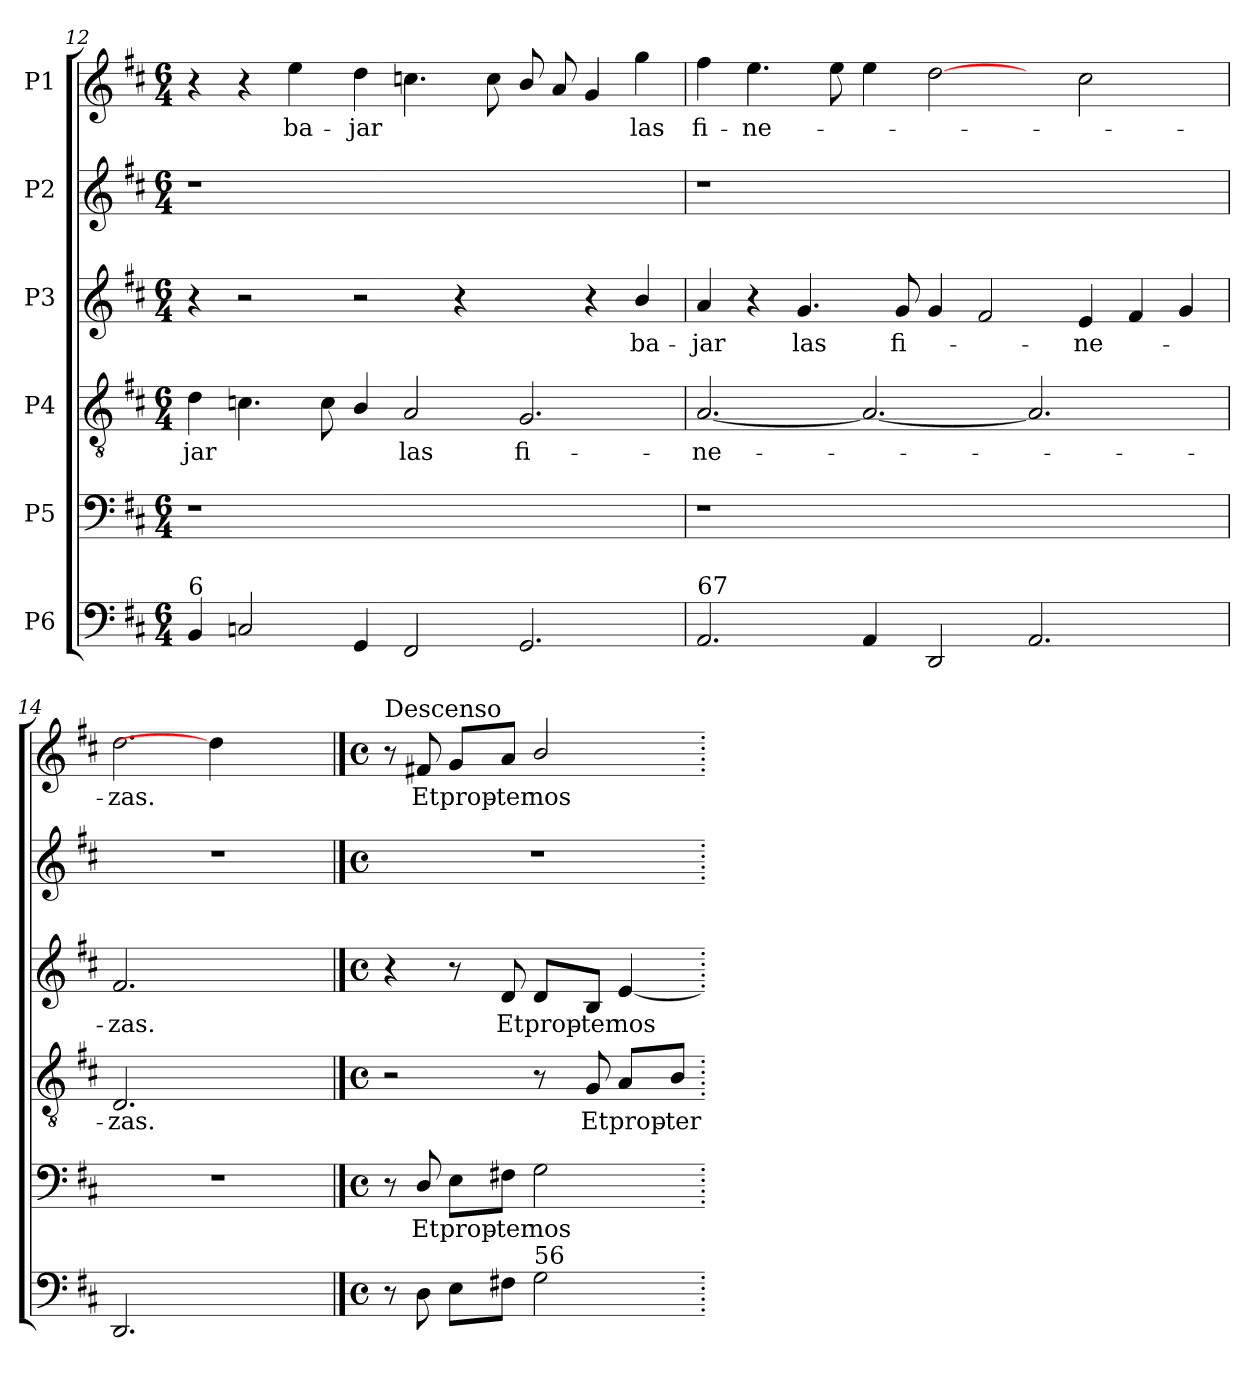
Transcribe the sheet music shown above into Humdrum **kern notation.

**kern	**kern	**text	**kern	**text	**kern	**text	**kern	**kern	**text
*part6	*part5	*part5	*part4	*part4	*part3	*part3	*part2	*part1	*part1
*staff6	*staff5	*staff5	*staff4	*staff4	*staff3	*staff3	*staff2	*staff1	*staff1
*I"P6	*I"P5	*	*I"P4	*	*I"P3	*	*I"P2	*I"P1	*
!!LO:LB:g=z
*clefF4	*clefF4	*	*clefGv2	*	*clefG2	*	*clefG2	*clefG2	*
*	*	*	*ITrd7c12	*	*	*	*	*	*
*k[f#c#]	*k[f#c#]	*	*k[f#c#]	*	*k[f#c#]	*	*k[f#c#]	*k[f#c#]	*
*D:	*D:	*	*D:	*	*D:	*	*D:	*D:	*
*M6/4	*M6/4	*	*M6/4	*	*M6/4	*	*M6/4	*M6/4	*
=12	=12	=12	=12	=12	=12	=12	=12	=12	=12
!	!LO:N:vis=1	!	!	!	!	!	!	!	!
!LO:TX:a:t=6	!	!	!	!	!	!	!	!	!
!	!	!	!	!LO:LY:b:color=#000000	!	!	!LO:N:vis=1	!	!
4BBi/	1.r	.	4Di\	-jar	4r	.	1.r	4r	.
2Cni/	.	.	4.Cni\	.	2r	.	.	4r	.
!	!	!	!	!	!	!	!	!	!LO:LY:b:color=#000000
.	.	.	.	.	.	.	.	4eei\	ba-
.	.	.	8Ci\	.	.	.	.	.	.
!	!	!	!	!	!	!	!	!	!LO:LY:b:color=#000000
4GGi/	.	.	4BBi/	.	2r	.	.	4ddi\	-jar
!	!	!	!	!LO:LY:b:color=#000000	!	!	!	!	!
2FF#i/	.	.	2AAi/	las	.	.	.	4.ccni\	.
.	.	.	.	.	4r	.	.	.	.
.	.	.	.	.	.	.	.	8cci\	.
!	!	!	!	!LO:LY:b:color=#000000	!	!	!	!	!
2.GGi/	2.ryy	.	2.GGi/	fi-	4ryy	.	2.ryy	8bi/	.
.	.	.	.	.	.	.	.	8ai/	.
.	.	.	.	.	4r	.	.	4gi/	.
!	!	!	!	!	!	!LO:LY:b:color=#000000	!	!	!
!	!	!	!	!	!	!	!	!	!LO:LY:b:color=#000000
.	.	.	.	.	4bi/	ba-	.	4ggi\	las
!!LO:LB:g=z
=13	=13	=13	=13	=13	=13	=13	=13	=13	=13
!	!LO:N:vis=1	!	!	!	!	!	!	!	!
!	!	!	!	!LO:LY:b:color=#000000	!	!	!	!	!
!	!	!	!	!	!	!LO:LY:b:color=#000000	!LO:N:vis=1	!	!
!LO:TX:a:t=67	!	!	!	!	!	!	!	!	!
!	!	!	!	!	!	!	!	!	!LO:LY:b:color=#000000
2.AAi/	1.r	.	[2.AAi/	-ne-	4ai/	-jar	1.r	4ff#i\	fi-
!	!	!	!	!	!	!	!	!	!LO:LY:b:color=#000000
.	.	.	.	.	4r	.	.	4.eei\	-ne-
!	!	!	!	!	!	!LO:LY:b:color=#000000	!	!	!
.	.	.	.	.	4.gi/	las	.	.	.
.	.	.	.	.	.	.	.	8eei\	.
4AAi/	.	.	2.AAi/_	.	.	.	.	4eei\	.
!	!	!	!	!	!	!LO:LY:b:color=#000000	!	!	!
.	.	.	.	.	8gi/	fi-	.	.	.
2DDi/	.	.	.	.	4gi/	.	.	[2ddi\	.
.	.	.	.	.	2f#i/	.	.	.	.
2.AAi/	1ryy	.	2.AAi/]	.	.	.	1ryy	4ryy	.
!	!	!	!	!	!	!LO:LY:b:color=#000000	!	!	!
.	.	.	.	.	4ei/	-ne-	.	2cc#i\	.
.	.	.	.	.	4f#i/	.	.	.	.
4ryy	.	.	4ryy	.	4gi/	.	.	4ryy	.
=14	=14	=14	=14	=14	=14	=14	=14	=14	=14
!	!LO:N:vis=1	!	!	!	!	!	!	!	!
!	!	!	!	!LO:LY:b:color=#000000	!	!	!	!	!
!	!	!	!	!	!	!LO:LY:b:color=#000000	!LO:N:vis=1	!	!
!	!	!	!	!	!	!	!	!	!LO:LY:b:color=#000000
2.DDi/	1.r	.	2.DDi/	-zas.	2.f#i/	-zas.	1.r	2.ddi\	-zas.
2.ryy	.	.	2.ryy	.	2.ryy	.	.	4ddi\]	.
.	.	.	.	.	.	.	.	2ryy	.
!!LO:PB:g=z
==15	==15	==15	==15	==15	==15	==15	==15	==15	==15
*k[]	*k[]	*	*k[]	*	*k[]	*	*k[]	*k[]	*
*C:	*C:	*	*C:	*	*C:	*	*C:	*C:	*
*M4/4	*M4/4	*	*M4/4	*	*M4/4	*	*M4/4	*M4/4	*
*met(c)	*met(c)	*	*met(c)	*	*met(c)	*	*met(c)	*met(c)	*
!	!	!	!	!	!	!	!	!LO:TX:a:t=Descenso	!
8r	8r	.	2r	.	4r	.	1r	8r	.
!	!	!LO:LY:b:color=#000000	!	!	!	!	!	!	!
!	!	!	!	!	!	!	!	!	!LO:LY:b:color=#000000
8Di\	8Di/	Et	.	.	.	.	.	8f#Xi/	Et
!	!	!LO:LY:b:color=#000000	!	!	!	!	!	!	!
!	!	!	!	!	!	!	!	!	!LO:LY:b:color=#000000
8Ei\L	8Ei\L	prop-	.	.	8r	.	.	8gi/L	prop-
!	!	!LO:LY:b:color=#000000	!	!	!	!	!	!	!
!	!	!	!	!	!	!LO:LY:b:color=#000000	!	!	!
!	!	!	!	!	!	!	!	!	!LO:LY:b:color=#000000
8F#Xi\J	8F#Xi\J	-ter	.	.	8di/	Et	.	8ai/J	-ter
!	!	!LO:LY:b:color=#000000	!	!	!	!	!	!	!
!	!	!	!	!	!	!LO:LY:b:color=#000000	!	!	!
!LO:TX:a:t=56	!	!	!	!	!	!	!	!	!
!	!	!	!	!	!	!	!	!	!LO:LY:b:color=#000000
2Gi\	2Gi\	nos-	8r	.	8di/L	prop-	.	2bi/	nos-
!	!	!	!	!LO:LY:b:color=#000000	!	!	!	!	!
!	!	!	!	!	!	!LO:LY:b:color=#000000	!	!	!
.	.	.	8GGi/	Et	8Bi/J	-ter	.	.	.
!	!	!	!	!LO:LY:b:color=#000000	!	!	!	!	!
!	!	!	!	!	!	!LO:LY:b:color=#000000	!	!	!
.	.	.	8AAi/L	prop-	[4ei/	nos-	.	.	.
!	!	!	!	!LO:LY:b:color=#000000	!	!	!	!	!
.	.	.	8BBi/J	-ter	.	.	.	.	.
=.	=.	=.	=.	=.	=.	=.	=.	=.	=.
*-	*-	*-	*-	*-	*-	*-	*-	*-	*-
